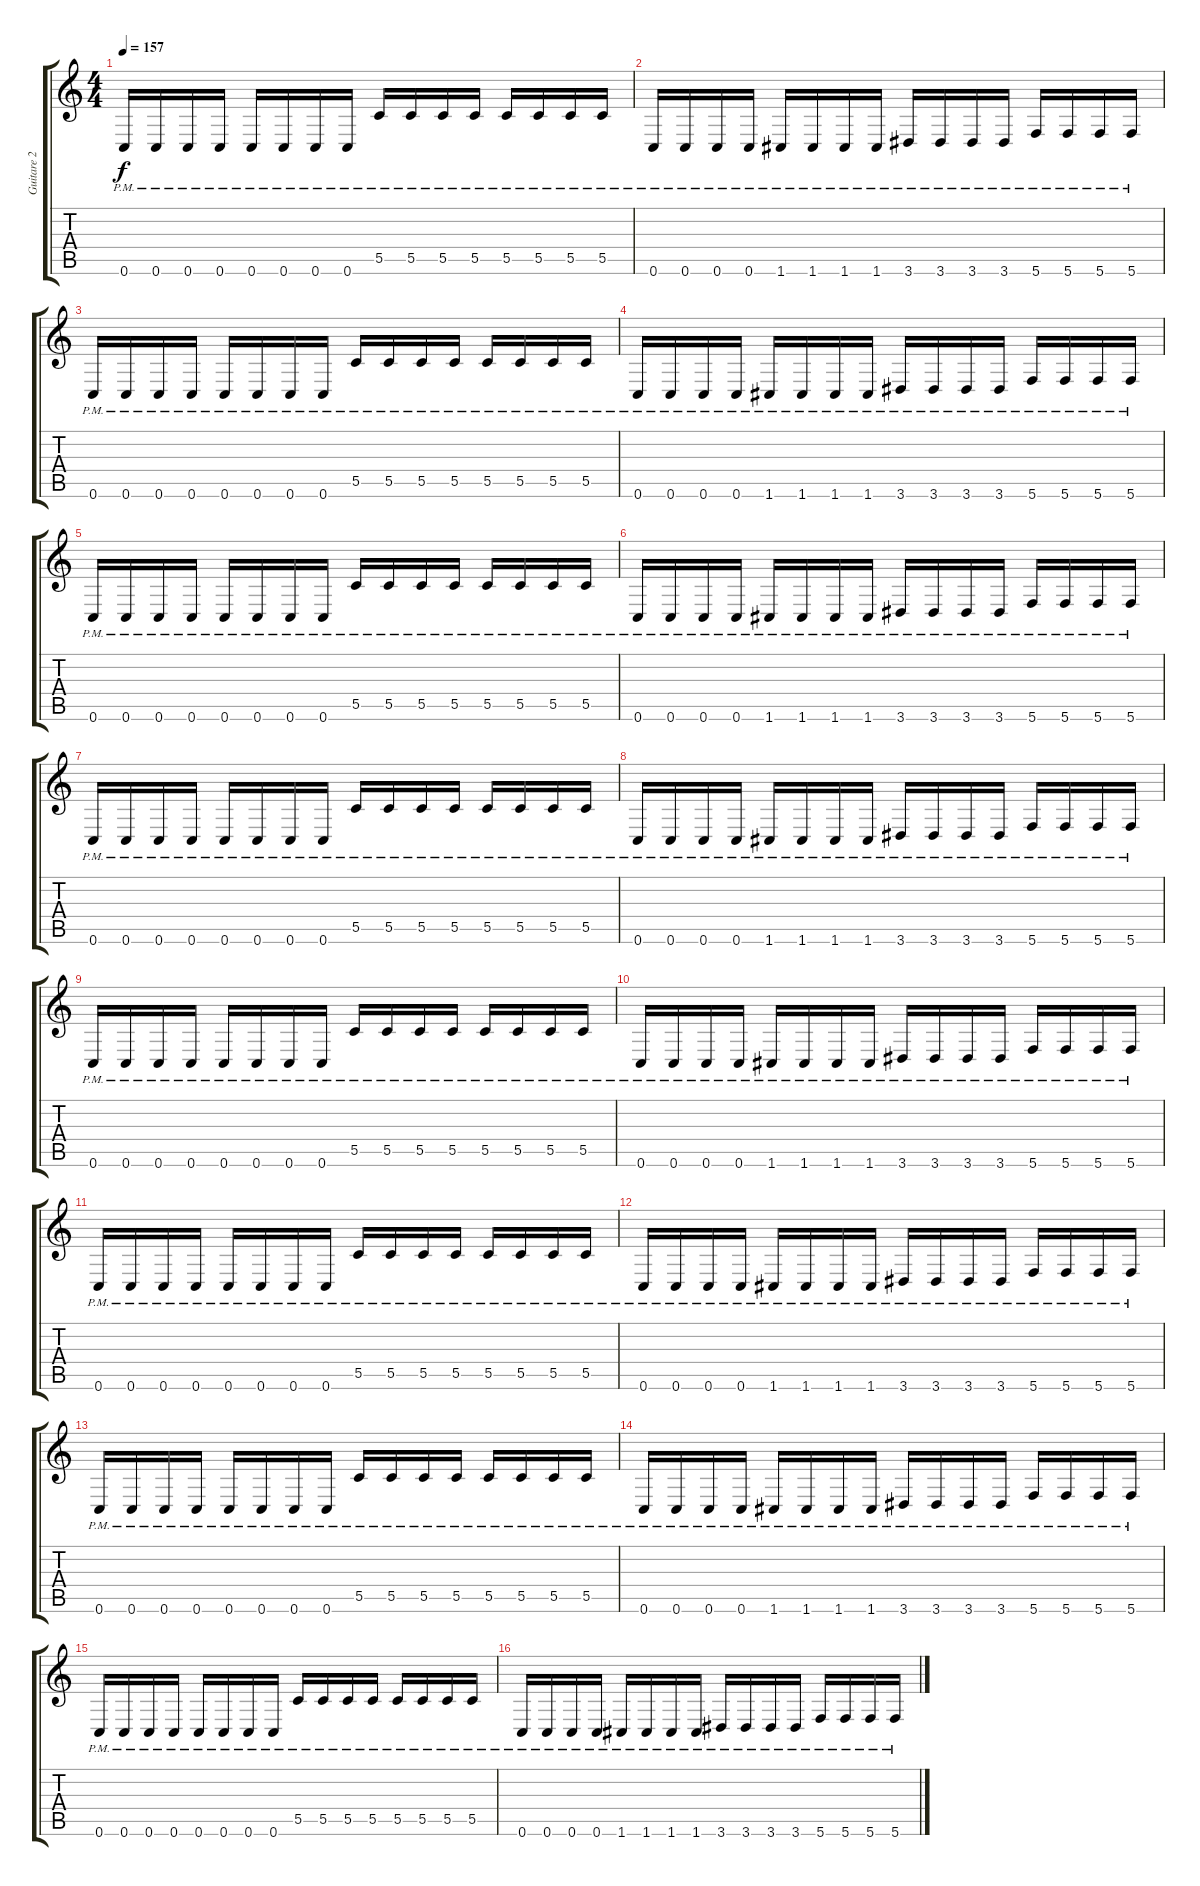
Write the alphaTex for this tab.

\track ("Guitare 2" "Guitare 2") {instrument distortionguitar}
\staff {score tabs}
\tuning (D4 A3 F3 C3 G2 C2) {hide}
\ts (4 4)
\tempo 157
\clef g2
\ks c
0.6{pm}.16{dy f} 0.6{pm}.16 0.6{pm}.16 0.6{pm}.16 0.6{pm}.16 0.6{pm}.16 0.6{pm}.16 0.6{pm}.16 5.5{pm}.16 5.5{pm}.16 5.5{pm}.16 5.5{pm}.16 5.5{pm}.16 5.5{pm}.16 5.5{pm}.16 5.5{pm}.16 |
0.6{pm}.16 0.6{pm}.16 0.6{pm}.16 0.6{pm}.16 1.6{pm}.16 1.6{pm}.16 1.6{pm}.16 1.6{pm}.16 3.6{pm}.16 3.6{pm}.16 3.6{pm}.16 3.6{pm}.16 5.6{pm}.16 5.6{pm}.16 5.6{pm}.16 5.6{pm}.16 |
0.6{pm}.16 0.6{pm}.16 0.6{pm}.16 0.6{pm}.16 0.6{pm}.16 0.6{pm}.16 0.6{pm}.16 0.6{pm}.16 5.5{pm}.16 5.5{pm}.16 5.5{pm}.16 5.5{pm}.16 5.5{pm}.16 5.5{pm}.16 5.5{pm}.16 5.5{pm}.16 |
0.6{pm}.16 0.6{pm}.16 0.6{pm}.16 0.6{pm}.16 1.6{pm}.16 1.6{pm}.16 1.6{pm}.16 1.6{pm}.16 3.6{pm}.16 3.6{pm}.16 3.6{pm}.16 3.6{pm}.16 5.6{pm}.16 5.6{pm}.16 5.6{pm}.16 5.6{pm}.16 |
0.6{pm}.16 0.6{pm}.16 0.6{pm}.16 0.6{pm}.16 0.6{pm}.16 0.6{pm}.16 0.6{pm}.16 0.6{pm}.16 5.5{pm}.16 5.5{pm}.16 5.5{pm}.16 5.5{pm}.16 5.5{pm}.16 5.5{pm}.16 5.5{pm}.16 5.5{pm}.16 |
0.6{pm}.16 0.6{pm}.16 0.6{pm}.16 0.6{pm}.16 1.6{pm}.16 1.6{pm}.16 1.6{pm}.16 1.6{pm}.16 3.6{pm}.16 3.6{pm}.16 3.6{pm}.16 3.6{pm}.16 5.6{pm}.16 5.6{pm}.16 5.6{pm}.16 5.6{pm}.16 |
0.6{pm}.16 0.6{pm}.16 0.6{pm}.16 0.6{pm}.16 0.6{pm}.16 0.6{pm}.16 0.6{pm}.16 0.6{pm}.16 5.5{pm}.16 5.5{pm}.16 5.5{pm}.16 5.5{pm}.16 5.5{pm}.16 5.5{pm}.16 5.5{pm}.16 5.5{pm}.16 |
0.6{pm}.16 0.6{pm}.16 0.6{pm}.16 0.6{pm}.16 1.6{pm}.16 1.6{pm}.16 1.6{pm}.16 1.6{pm}.16 3.6{pm}.16 3.6{pm}.16 3.6{pm}.16 3.6{pm}.16 5.6{pm}.16 5.6{pm}.16 5.6{pm}.16 5.6{pm}.16 |
0.6{pm}.16 0.6{pm}.16 0.6{pm}.16 0.6{pm}.16 0.6{pm}.16 0.6{pm}.16 0.6{pm}.16 0.6{pm}.16 5.5{pm}.16 5.5{pm}.16 5.5{pm}.16 5.5{pm}.16 5.5{pm}.16 5.5{pm}.16 5.5{pm}.16 5.5{pm}.16 |
0.6{pm}.16 0.6{pm}.16 0.6{pm}.16 0.6{pm}.16 1.6{pm}.16 1.6{pm}.16 1.6{pm}.16 1.6{pm}.16 3.6{pm}.16 3.6{pm}.16 3.6{pm}.16 3.6{pm}.16 5.6{pm}.16 5.6{pm}.16 5.6{pm}.16 5.6{pm}.16 |
0.6{pm}.16 0.6{pm}.16 0.6{pm}.16 0.6{pm}.16 0.6{pm}.16 0.6{pm}.16 0.6{pm}.16 0.6{pm}.16 5.5{pm}.16 5.5{pm}.16 5.5{pm}.16 5.5{pm}.16 5.5{pm}.16 5.5{pm}.16 5.5{pm}.16 5.5{pm}.16 |
0.6{pm}.16 0.6{pm}.16 0.6{pm}.16 0.6{pm}.16 1.6{pm}.16 1.6{pm}.16 1.6{pm}.16 1.6{pm}.16 3.6{pm}.16 3.6{pm}.16 3.6{pm}.16 3.6{pm}.16 5.6{pm}.16 5.6{pm}.16 5.6{pm}.16 5.6{pm}.16 |
0.6{pm}.16 0.6{pm}.16 0.6{pm}.16 0.6{pm}.16 0.6{pm}.16 0.6{pm}.16 0.6{pm}.16 0.6{pm}.16 5.5{pm}.16 5.5{pm}.16 5.5{pm}.16 5.5{pm}.16 5.5{pm}.16 5.5{pm}.16 5.5{pm}.16 5.5{pm}.16 |
0.6{pm}.16 0.6{pm}.16 0.6{pm}.16 0.6{pm}.16 1.6{pm}.16 1.6{pm}.16 1.6{pm}.16 1.6{pm}.16 3.6{pm}.16 3.6{pm}.16 3.6{pm}.16 3.6{pm}.16 5.6{pm}.16 5.6{pm}.16 5.6{pm}.16 5.6{pm}.16 |
0.6{pm}.16 0.6{pm}.16 0.6{pm}.16 0.6{pm}.16 0.6{pm}.16 0.6{pm}.16 0.6{pm}.16 0.6{pm}.16 5.5{pm}.16 5.5{pm}.16 5.5{pm}.16 5.5{pm}.16 5.5{pm}.16 5.5{pm}.16 5.5{pm}.16 5.5{pm}.16 |
0.6{pm}.16 0.6{pm}.16 0.6{pm}.16 0.6{pm}.16 1.6{pm}.16 1.6{pm}.16 1.6{pm}.16 1.6{pm}.16 3.6{pm}.16 3.6{pm}.16 3.6{pm}.16 3.6{pm}.16 5.6{pm}.16 5.6{pm}.16 5.6{pm}.16 5.6{pm}.16
